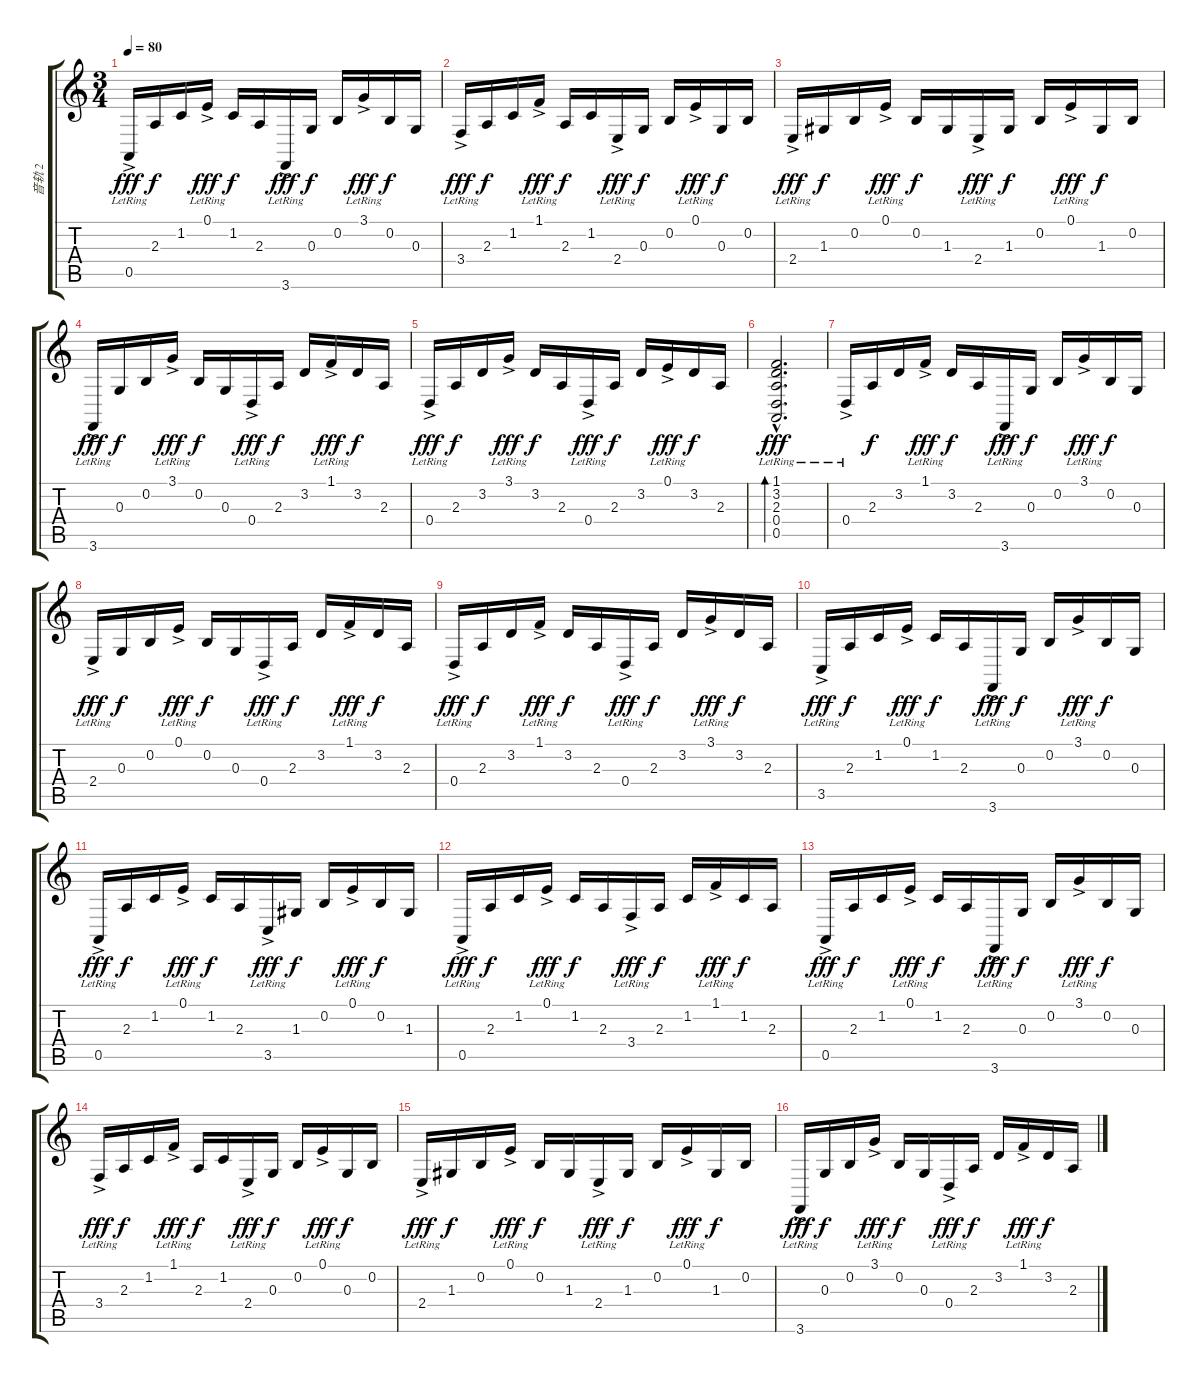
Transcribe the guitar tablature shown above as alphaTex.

\track ("音轨 2" "音轨 2") {instrument acousticgrandpiano}
\staff {score tabs}
\tuning (E4 B3 G3 D3 A2 D2) {hide}
\ts (3 4)
\tempo 80
\clef g2
\ks c
0.5{ac lr}.16{dy fff} 2.3.16{dy f volume 10} 1.2.16{volume 11} 0.1{ac lr}.16{dy fff} 1.2.16{dy f volume 11} 2.3.16{volume 10} 3.6{ac lr}.16{dy fff} 0.3.16{dy f volume 10} 0.2.16{volume 11} 3.1{ac lr}.16{dy fff} 0.2.16{dy f volume 11} 0.3.16{volume 10} |
3.4{ac lr}.16{dy fff} 2.3.16{dy f volume 10} 1.2.16{volume 11} 1.1{ac lr}.16{dy fff} 2.3.16{dy f volume 10} 1.2.16{volume 11} 2.4{ac lr}.16{dy fff} 0.3.16{dy f volume 10} 0.2.16{volume 11} 0.1{ac lr}.16{dy fff} 0.3.16{dy f volume 10} 0.2.16{volume 11} |
2.4{ac lr}.16{dy fff} 1.3.16{dy f volume 10} 0.2.16{volume 11} 0.1{ac lr}.16{dy fff} 0.2.16{dy f volume 11} 1.3.16{volume 10} 2.4{ac lr}.16{dy fff} 1.3.16{dy f volume 10} 0.2.16{volume 11} 0.1{ac lr}.16{dy fff} 1.3.16{dy f volume 10} 0.2.16{volume 11} |
3.6{ac lr}.16{dy fff} 0.3.16{dy f volume 10} 0.2.16{volume 11} 3.1{ac lr}.16{dy fff} 0.2.16{dy f volume 11} 0.3.16{volume 10} 0.4{ac lr}.16{dy fff} 2.3.16{dy f volume 10} 3.2.16{volume 11} 1.1{ac lr}.16{dy fff} 3.2.16{dy f volume 11} 2.3.16{volume 10} |
0.4{ac lr}.16{dy fff} 2.3.16{dy f volume 10} 3.2.16{volume 11} 3.1{ac lr}.16{dy fff} 3.2.16{dy f volume 11} 2.3.16{volume 10} 0.4{ac lr}.16{dy fff} 2.3.16{dy f volume 10} 3.2.16{volume 11} 0.1{ac lr}.16{dy fff} 3.2.16{dy f volume 11} 2.3.16{volume 10} |
(1.1{hac lr} 3.2{hac lr} 2.3{hac lr} 0.4{hac} 0.5{hac lr}).2{d bd 240 dy fff} |
0.4{ac lr}.16 2.3.16{dy f volume 11} 3.2.16{volume 10} 1.1{ac lr}.16{dy fff} 3.2.16{dy f volume 10} 2.3.16{volume 10} 3.6{ac lr}.16{dy fff} 0.3.16{dy f volume 10} 0.2.16{volume 10} 3.1{ac lr}.16{dy fff} 0.2.16{dy f volume 10} 0.3.16{volume 10} |
2.4{ac lr}.16{dy fff} 0.3.16{dy f volume 10} 0.2.16{volume 10} 0.1{ac lr}.16{dy fff} 0.2.16{dy f volume 10} 0.3.16{volume 10} 0.4{ac lr}.16{dy fff} 2.3.16{dy f volume 10} 3.2.16{volume 10} 1.1{ac lr}.16{dy fff} 3.2.16{dy f volume 10} 2.3.16{volume 10} |
0.4{ac lr}.16{dy fff} 2.3.16{dy f volume 10} 3.2.16{volume 10} 1.1{ac lr}.16{dy fff} 3.2.16{dy f volume 10} 2.3.16{volume 10} 0.4{ac lr}.16{dy fff} 2.3.16{dy f volume 10} 3.2.16{volume 10} 3.1{ac lr}.16{dy fff} 3.2.16{dy f volume 10} 2.3.16{volume 10} |
3.5{ac lr}.16{dy fff} 2.3.16{dy f volume 10} 1.2.16{volume 10} 0.1{ac lr}.16{dy fff} 1.2.16{dy f volume 10} 2.3.16{volume 10} 3.6{ac lr}.16{dy fff} 0.3.16{dy f volume 10} 0.2.16{volume 10} 3.1{ac lr}.16{dy fff} 0.2.16{dy f volume 10} 0.3.16{volume 10} |
0.5{ac lr}.16{dy fff} 2.3.16{dy f volume 10} 1.2.16{volume 11} 0.1{ac lr}.16{dy fff} 1.2.16{dy f volume 10} 2.3.16{volume 10} 3.5{ac lr}.16{dy fff} 1.3.16{dy f volume 10} 0.2.16{volume 10} 0.1{ac lr}.16{dy fff} 0.2.16{dy f volume 10} 1.3.16{volume 10} |
0.5{ac lr}.16{dy fff} 2.3.16{dy f volume 10} 1.2.16{volume 11} 0.1{ac lr}.16{dy fff} 1.2.16{dy f volume 11} 2.3.16{volume 10} 3.4{ac lr}.16{dy fff} 2.3.16{dy f volume 10} 1.2.16{volume 11} 1.1{ac lr}.16{dy fff} 1.2.16{dy f volume 11} 2.3.16{volume 10} |
0.5{ac lr}.16{dy fff} 2.3.16{dy f volume 10} 1.2.16{volume 11} 0.1{ac lr}.16{dy fff} 1.2.16{dy f volume 11} 2.3.16{volume 10} 3.6{ac lr}.16{dy fff} 0.3.16{dy f volume 10} 0.2.16{volume 11} 3.1{ac lr}.16{dy fff} 0.2.16{dy f volume 11} 0.3.16{volume 10} |
3.4{ac lr}.16{dy fff} 2.3.16{dy f volume 10} 1.2.16{volume 11} 1.1{ac lr}.16{dy fff} 2.3.16{dy f volume 10} 1.2.16{volume 11} 2.4{ac lr}.16{dy fff} 0.3.16{dy f volume 10} 0.2.16{volume 11} 0.1{ac lr}.16{dy fff} 0.3.16{dy f volume 10} 0.2.16{volume 11} |
2.4{ac lr}.16{dy fff} 1.3.16{dy f volume 10} 0.2.16{volume 11} 0.1{ac lr}.16{dy fff} 0.2.16{dy f volume 11} 1.3.16{volume 10} 2.4{ac lr}.16{dy fff} 1.3.16{dy f volume 10} 0.2.16{volume 11} 0.1{ac lr}.16{dy fff} 1.3.16{dy f volume 10} 0.2.16{volume 11} |
3.6{ac lr}.16{dy fff} 0.3.16{dy f volume 10} 0.2.16{volume 11} 3.1{ac lr}.16{dy fff} 0.2.16{dy f volume 11} 0.3.16{volume 10} 0.4{ac lr}.16{dy fff} 2.3.16{dy f volume 10} 3.2.16{volume 11} 1.1{ac lr}.16{dy fff} 3.2.16{dy f volume 11} 2.3.16{volume 10}
